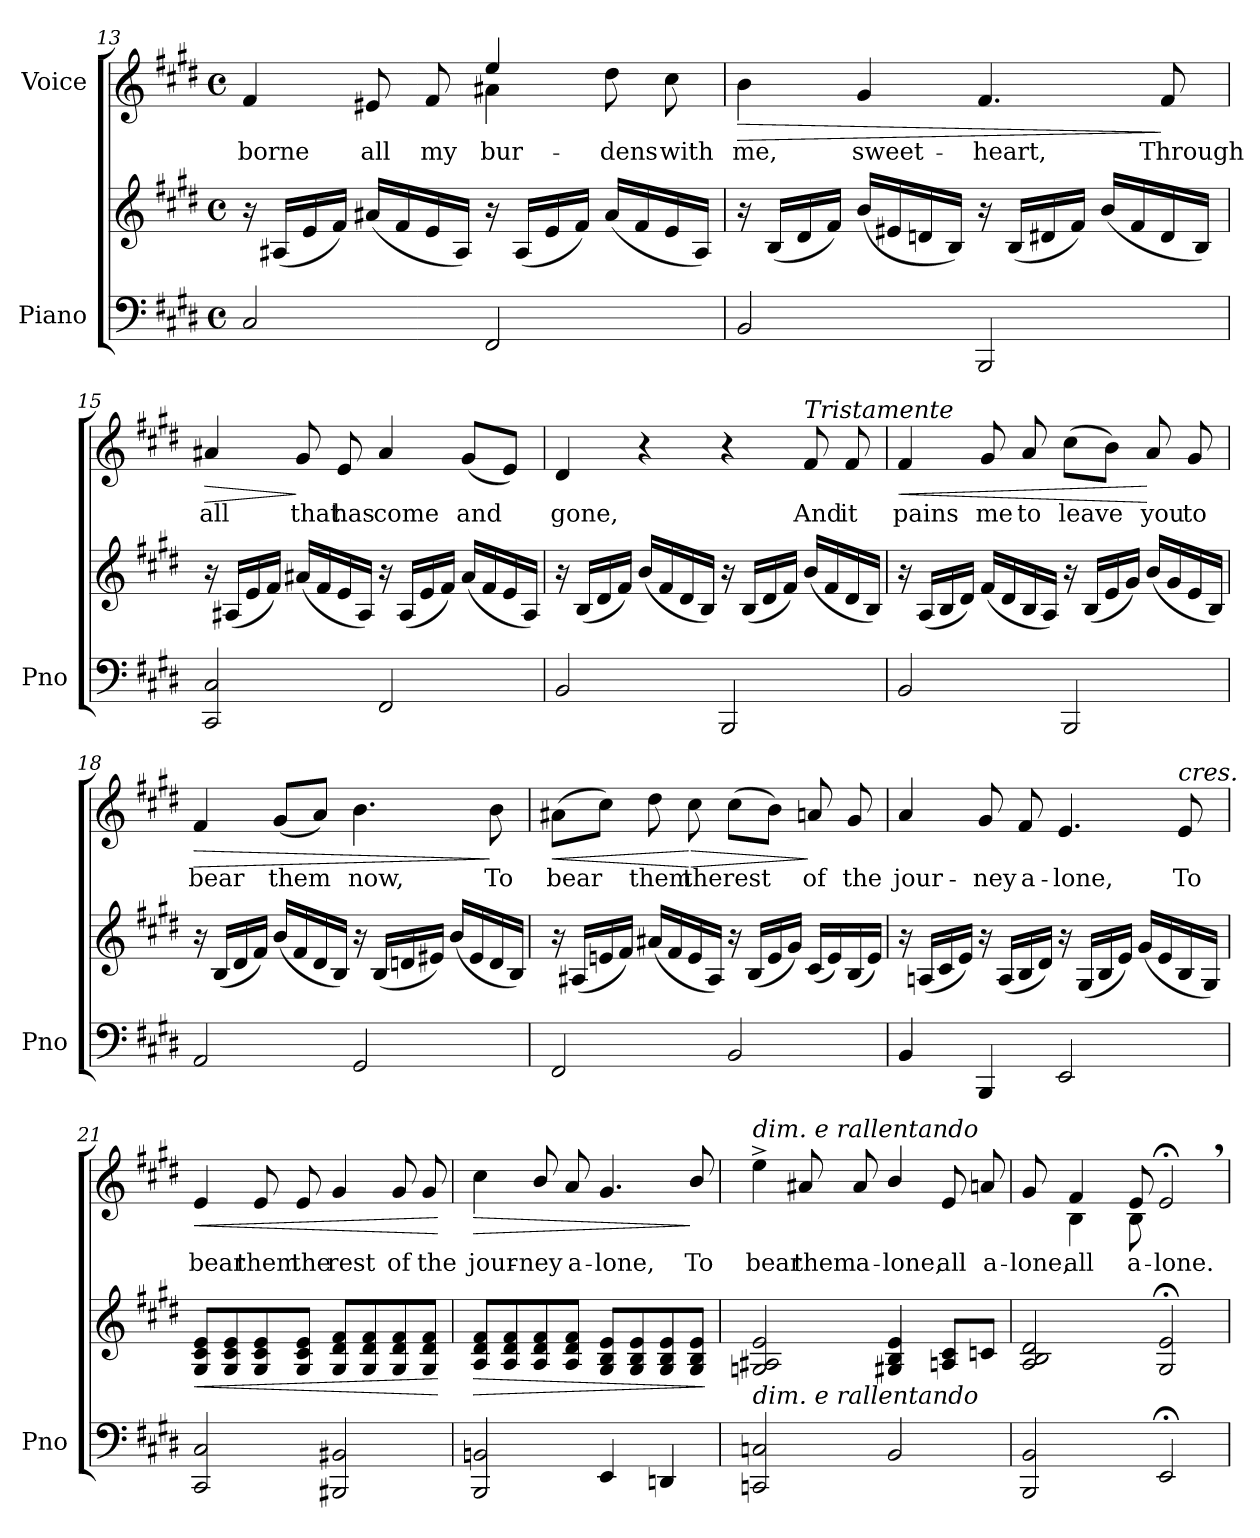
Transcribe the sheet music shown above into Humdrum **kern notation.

**kern	**kern	**dynam	**kern	**text	**dynam
*part2	*part2	*part2	*part1	*part1	*part1
*staff3	*staff2	*staff2/3	*staff1	*staff1	*staff1
*I"Piano	*	*	*I"Voice	*	*
*I'Pno	*	*	*	*	*
*clefF4	*clefG2	*	*clefG2	*	*
*k[f#c#g#d#]	*k[f#c#g#d#]	*	*k[f#c#g#d#]	*	*
*M4/4	*M4/4	*	*M4/4	*	*
*met(c)	*met(c)	*	*met(c)	*	*
=13	=13	=13	=13	=13	=13
!	!	!	!	!LO:LY:b	!
*	*	*	*^	*	*
2C#/	16r	.	4f#/	2ryy	borne	.
.	(<16A#X/LL	.	.	.	.	.
.	16e/	.	.	.	.	.
.	16f#/JJ)	.	.	.	.	.
!	!	!	!	!	!LO:LY:b	!
.	(<16a#X/LL	.	8e#X/	.	all	.
.	16f#/	.	.	.	.	.
!	!	!	!	!	!LO:LY:b	!
.	16e/	.	8f#/	.	my	.
.	16A#/JJ)	.	.	.	.	.
!	!	!	!	!	!LO:LY:b	!
2FF#/	16r	.	4ee/	4a#X\	bur-	.
.	(<16A#/LL	.	.	.	.	.
.	16e/	.	.	.	.	.
.	16f#/JJ)	.	.	.	.	.
!	!	!	!	!	!LO:LY:b	!
.	(<16a#/LL	.	8dd#\	4ryy	-dens	.
.	16f#/	.	.	.	.	.
!	!	!	!	!	!LO:LY:b	!
.	16e/	.	8cc#\	.	with	.
.	16A#/JJ)	.	.	.	.	.
*	*	*	*v	*v	*	*
!!LO:LB:g=z
=14	=14	=14	=14	=14	=14
!	!	!	!	!LO:LY:b	!LO:HP:b
2BB/	16r	.	4b\	me,	>
.	(<16B/LL	.	.	.	.
.	16d#/	.	.	.	.
.	16f#/JJ)	.	.	.	.
!	!	!	!	!LO:LY:b	!
.	(<16b/LL	.	4g#/	sweet-	.
.	16e#X/	.	.	.	.
.	16dn/	.	.	.	.
.	16B/JJ)	.	.	.	.
!	!	!	!	!LO:LY:b	!
2BBB/	16r	.	4.f#/	-heart,	.
.	(<16B/LL	.	.	.	.
.	16d#X/	.	.	.	.
.	16f#/JJ)	.	.	.	.
.	(<16b/LL	.	.	.	.
.	16f#/	.	.	.	.
!	!	!	!	!LO:LY:b	!
.	16d#/	.	8f#/	Through	]
.	16B/JJ)	.	.	.	.
=15	=15	=15	=15	=15	=15
!	!	!	!	!LO:LY:b	!LO:HP:b
2CC#/ 2C#/	16r	.	4a#X/	all	>
.	(<16A#X/LL	.	.	.	.
.	16e/	.	.	.	.
.	16f#/JJ)	.	.	.	.
!	!	!	!	!LO:LY:b	!
.	(<16a#X/LL	.	8g#/	that	]
.	16f#/	.	.	.	.
!	!	!	!	!LO:LY:b	!
.	16e/	.	8e/	has	.
.	16A#/JJ)	.	.	.	.
!	!	!	!	!LO:LY:b	!
2FF#/	16r	.	4a#/	come	.
.	(<16A#/LL	.	.	.	.
.	16e/	.	.	.	.
.	16f#/JJ)	.	.	.	.
!	!	!	!	!LO:LY:b	!
.	(<16a#/LL	.	(<8g#/L	and	.
.	16f#/	.	.	.	.
.	16e/	.	8e/J)	.	.
.	16A#/JJ)	.	.	.	.
!!LO:LB:g=z
=16	=16	=16	=16	=16	=16
!	!	!	!	!LO:LY:b	!
2BB/	16r	.	4d#/	gone,	.
.	(<16B/LL	.	.	.	.
.	16d#/	.	.	.	.
.	16f#/JJ)	.	.	.	.
.	(<16b/LL	.	4r	.	.
.	16f#/	.	.	.	.
.	16d#/	.	.	.	.
.	16B/JJ)	.	.	.	.
2BBB/	16r	.	4r	.	.
.	(<16B/LL	.	.	.	.
.	16d#/	.	.	.	.
.	16f#/JJ)	.	.	.	.
!	!	!	!LO:TX:a:i:t=Tristamente	!	!
!	!	!	!	!LO:LY:b	!
.	(<16b/LL	.	8f#/	And	.
.	16f#/	.	.	.	.
!	!	!	!	!LO:LY:b	!
.	16d#/	.	8f#/	it	.
.	16B/JJ)	.	.	.	.
=17	=17	=17	=17	=17	=17
!	!	!	!	!LO:LY:b	!LO:HP:b
2BB/	16r	.	4f#/	pains	<
.	(<16A/LL	.	.	.	.
.	16B/	.	.	.	.
.	16d#/JJ)	.	.	.	.
!	!	!	!	!LO:LY:b	!
.	(<16f#/LL	.	8g#/	me	.
.	16d#/	.	.	.	.
!	!	!	!	!LO:LY:b	!
.	16B/	.	8a/	to	.
.	16A/JJ)	.	.	.	.
!	!	!	!	!LO:LY:b	!
2BBB/	16r	.	(>8cc#\L	leave	.
.	(<16B/LL	.	.	.	.
.	16e/	.	8b\J)	.	.
.	16g#/JJ)	.	.	.	.
!	!	!	!	!LO:LY:b	!
.	(<16b/LL	.	8a/	you	[
.	16g#/	.	.	.	.
!	!	!	!	!LO:LY:b	!
.	16e/	.	8g#/	to	.
.	16B/JJ)	.	.	.	.
!!LO:PB:g=z
=18	=18	=18	=18	=18	=18
!	!	!	!	!LO:LY:b	!LO:HP:b
2AA/	16r	.	4f#/	bear	>
.	(<16B/LL	.	.	.	.
.	16d#/	.	.	.	.
.	16f#/JJ)	.	.	.	.
!	!	!	!	!LO:LY:b	!
.	(<16b/LL	.	(<8g#/L	them	.
.	16f#/	.	.	.	.
.	16d#/	.	8a/J)	.	.
.	16B/JJ)	.	.	.	.
!	!	!	!	!LO:LY:b	!
2GG#/	16r	.	4.b\	now,	.
.	(<16B/LL	.	.	.	.
.	16dn/	.	.	.	.
.	16e#X/JJ)	.	.	.	.
.	(<16b/LL	.	.	.	.
.	16e#/	.	.	.	.
!	!	!	!	!LO:LY:b	!
.	16d/	.	8b\	To	]
.	16B/JJ)	.	.	.	.
=19	=19	=19	=19	=19	=19
!	!	!	!	!LO:LY:b	!LO:HP:b
2FF#/	16r	.	(>8a#X\L	bear	<
.	(<16A#X/LL	.	.	.	.
.	16en/	.	8cc#\J)	.	.
.	16f#/JJ)	.	.	.	.
!	!	!	!	!LO:LY:b	!
.	(<16a#X/LL	.	8dd#\	them	.
.	16f#/	.	.	.	.
!	!	!	!	!LO:LY:b	!LO:HP:n=1:b
.	16e/	.	8cc#\	the	[ >
.	16A#/JJ)	.	.	.	.
!	!	!	!	!LO:LY:b	!
2BB/	16r	.	(>8cc#\L	rest	.
.	(<16B/LL	.	.	.	.
.	16e/	.	8b\J)	.	.
.	16g#/JJ)	.	.	.	.
!	!	!	!	!LO:LY:b	!
.	(<16c#/LL	.	8an/	of	]
.	16e/)	.	.	.	.
!	!	!	!	!LO:LY:b	!
.	(<16B/	.	8g#/	the	.
.	16e/JJ)	.	.	.	.
!!LO:LB:g=z
=20	=20	=20	=20	=20	=20
!	!	!	!	!LO:LY:b	!
4BB/	16r	.	4a/	jour-	.
.	(<16An/LL	.	.	.	.
.	16c#/	.	.	.	.
.	16e/JJ)	.	.	.	.
!	!	!	!	!LO:LY:b	!
4BBB/	16r	.	8g#/	-ney	.
.	(<16A/LL	.	.	.	.
!	!	!	!	!LO:LY:b	!
.	16B/	.	8f#/	a-	.
.	16d#/JJ)	.	.	.	.
!	!	!	!	!LO:LY:b	!
2EE/	16r	.	4.e/	-lone,	.
.	(<16G#/LL	.	.	.	.
.	16B/	.	.	.	.
.	16e/JJ)	.	.	.	.
.	(<16g#/LL	.	.	.	.
.	16e/	.	.	.	.
!	!	!	!LO:TX:a:i:t=cres.	!	!
!	!	!	!	!LO:LY:b	!
.	16B/	.	8e/	To	.
.	16G#/JJ)	.	.	.	.
=21	=21	=21	=21	=21	=21
!	!	!LO:HP:b	!	!LO:LY:b	!LO:HP:b
2CC#/ 2C#/	8G#/ 8c#/ 8e/L	<	4e/	bear	<
.	8G#/ 8c#/ 8e/	.	.	.	.
!	!	!	!	!LO:LY:b	!
.	8G#/ 8c#/ 8e/	.	8e/	them	.
!	!	!	!	!LO:LY:b	!
.	8G#/ 8c#/ 8e/J	.	8e/	the	.
!	!	!	!	!LO:LY:b	!
2BBB#X/ 2BB#X/	8G#/ 8d#/ 8f#/L	.	4g#/	rest	.
.	8G#/ 8d#/ 8f#/	.	.	.	.
!	!	!	!	!LO:LY:b	!
.	8G#/ 8d#/ 8f#/	.	8g#/	of	.
!	!	!	!	!LO:LY:b	!
.	8G#/ 8d#/ 8f#/J	.	8g#/	the	.
.	.	[	.	.	[
!!LO:LB:g=z
=22	=22	=22	=22	=22	=22
!	!	!LO:HP:b	!	!LO:LY:b	!LO:HP:b
2BBB/ 2BBn/	8A/ 8d#/ 8f#/L	>	4cc#\	jour-	>
.	8A/ 8d#/ 8f#/	.	.	.	.
!	!	!	!	!LO:LY:b	!
.	8A/ 8d#/ 8f#/	.	8b/	-ney	.
!	!	!	!	!LO:LY:b	!
.	8A/ 8d#/ 8f#/J	.	8a/	a-	.
!	!	!	!	!LO:LY:b	!
4EE/	8G#/ 8B/ 8e/L	.	4.g#/	-lone,	.
.	8G#/ 8B/ 8e/	.	.	.	.
4DDn/	8G#/ 8B/ 8e/	.	.	.	.
*	*	*	*MM110	*	*
!	!	!	!	!LO:LY:b	!
.	8G#/ 8B/ 8e/J	.	8b/	To	]
.	.	]	.	.	.
=23	=23	=23	=23	=23	=23
*	*	*	*MM105	*	*
!	!	!	!LO:TX:a:i:t=dim.  e  rallentando	!	!
!	!LO:TX:b:i:t=dim.  e  rallentando	!	!	!	!
!	!	!	!	!LO:LY:b	!
2CCn/ 2Cn/	2Gn/ 2A#X/ 2e/	.	4ee^\	bear	.
*	*	*	*MM100	*	*
!	!	!	!	!LO:LY:b	!
.	.	.	8a#X/	them	.
!	!	!	!	!LO:LY:b	!
.	.	.	8a#/	a-	.
*	*	*	*MM95	*	*
!	!	!	!	!LO:LY:b	!
2BB/	4G#X/ 4B/ 4e/	.	4b/	-lone,	.
*	*	*	*MM90	*	*
!	!	!	!	!LO:LY:b	!
.	8An/ 8c#/L	.	8e/	all	.
!	!	!	!	!LO:LY:b	!
.	8cn/J	.	8an/	a-	.
=24	=24	=24	=24	=24	=24
*	*	*	*MM88	*	*
*	*^	*	*	*	*
!	!	!	!	!	!LO:LY:b	!
*	*	*	*	*^	*	*
2BBB/ 2BB/	2A/ 2B/ 2d#/	4ryy	.	8g#/	8ryy	-lone,	.
!	!	!	!	!	!	!LO:LY:b	!
.	.	.	.	4f#/	4B\	all	.
.	.	8ryy	.	.	.	.	.
*	*	*	*	*MM86	*	*	*
!	!	!	!	!	!	!LO:LY:b	!
.	.	8ryy	.	8e/	8B\	a-	.
!	!	!	!	!	!	!LO:LY:b	!
2EE;</	2G#/;< 2e/;<	2ryy	.	2e;<,/	2ryy	-lone.	.
*	*v	*v	*	*	*	*	*
*	*	*	*v	*v	*	*
=	=	=	=	=	=
*-	*-	*-	*-	*-	*-
